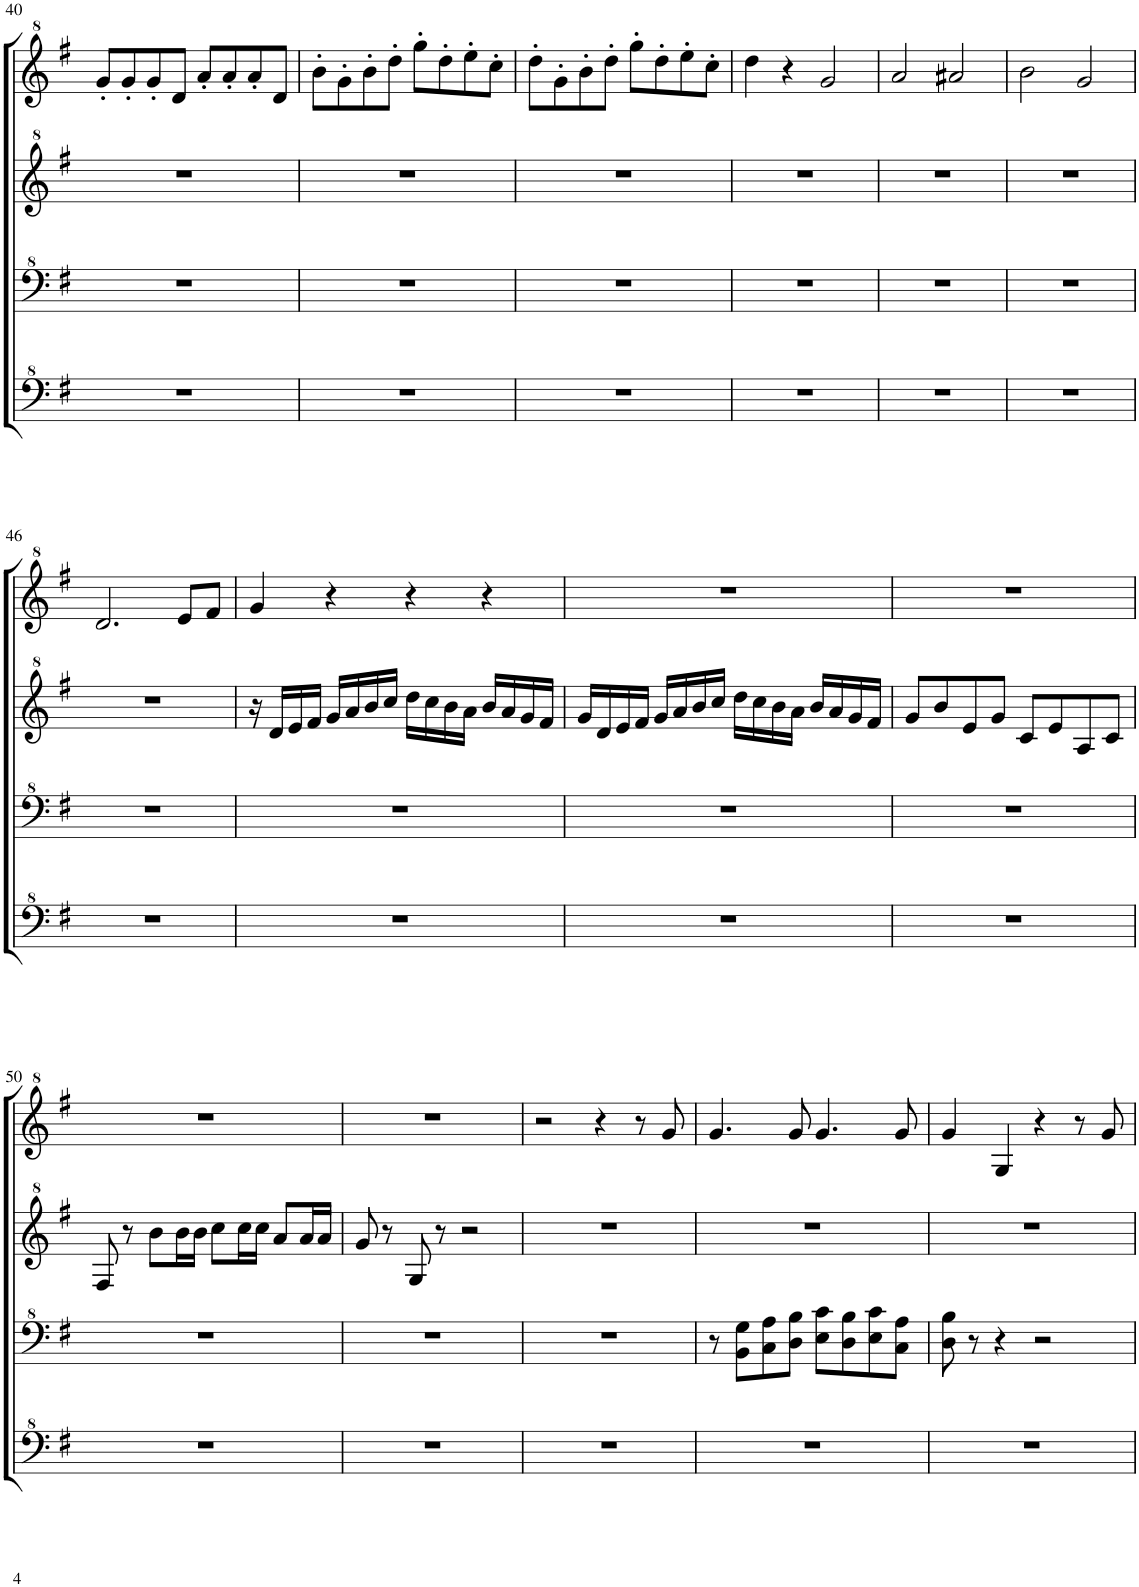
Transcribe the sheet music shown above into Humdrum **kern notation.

**kern	**kern	**kern	**kern
*part1	*part1	*part1	*part1
*staff4	*staff3	*staff2	*staff1
*I"Model III	*	*	*
!!LO:PB:g=z
*clefF^4	*clefF^4	*clefG^2	*clefG^2
*k[f#]	*k[f#]	*k[f#]	*k[f#]
*M4/4	*M4/4	*M4/4	*M4/4
=40	=40	=40	=40
1r	1r	1r	8gg'/L
.	.	.	8gg'/
.	.	.	8gg'/
.	.	.	8dd/J
.	.	.	8aa'/L
.	.	.	8aa'/
.	.	.	8aa'/
.	.	.	8dd/J
=41	=41	=41	=41
1r	1r	1r	8bb'\L
.	.	.	8gg'\
.	.	.	8bb'\
.	.	.	8ddd'\J
.	.	.	8ggg'\L
.	.	.	8ddd'\
.	.	.	8eee'\
.	.	.	8ccc'\J
=42	=42	=42	=42
1r	1r	1r	8ddd'\L
.	.	.	8gg'\
.	.	.	8bb'\
.	.	.	8ddd'\J
.	.	.	8ggg'\L
.	.	.	8ddd'\
.	.	.	8eee'\
.	.	.	8ccc'\J
=43	=43	=43	=43
1r	1r	1r	4ddd\
.	.	.	4r
.	.	.	2gg/
=44	=44	=44	=44
1r	1r	1r	2aa/
.	.	.	2aa#X/
=45	=45	=45	=45
1r	1r	1r	2bb\
.	.	.	2gg/
!!LO:LB:g=z
=46	=46	=46	=46
1r	1r	1r	2.dd/
.	.	.	8ee/L
.	.	.	8ff#/J
=47	=47	=47	=47
1r	1r	16r	4gg/
.	.	16dd/LL	.
.	.	16ee/	.
.	.	16ff#/JJ	.
.	.	16gg/LL	4r
.	.	16aa/	.
.	.	16bb/	.
.	.	16ccc/JJ	.
.	.	16ddd\LL	4r
.	.	16ccc\	.
.	.	16bb\	.
.	.	16aa\JJ	.
.	.	16bb/LL	4r
.	.	16aa/	.
.	.	16gg/	.
.	.	16ff#/JJ	.
=48	=48	=48	=48
1r	1r	16gg/LL	1r
.	.	16dd/	.
.	.	16ee/	.
.	.	16ff#/JJ	.
.	.	16gg/LL	.
.	.	16aa/	.
.	.	16bb/	.
.	.	16ccc/JJ	.
.	.	16ddd\LL	.
.	.	16ccc\	.
.	.	16bb\	.
.	.	16aa\JJ	.
.	.	16bb/LL	.
.	.	16aa/	.
.	.	16gg/	.
.	.	16ff#/JJ	.
=49	=49	=49	=49
1r	1r	8gg/L	1r
.	.	8bb/	.
.	.	8ee/	.
.	.	8gg/J	.
.	.	8cc/L	.
.	.	8ee/	.
.	.	8a/	.
.	.	8cc/J	.
!!LO:LB:g=z
=50	=50	=50	=50
1r	1r	8f#/	1r
.	.	8r	.
.	.	8bb\L	.
.	.	16bb\L	.
.	.	16bb\JJ	.
.	.	8ccc\L	.
.	.	16ccc\L	.
.	.	16ccc\JJ	.
.	.	8aa/L	.
.	.	16aa/L	.
.	.	16aa/JJ	.
=51	=51	=51	=51
1r	1r	8gg/	1r
.	.	8r	.
.	.	8g/	.
.	.	8r	.
.	.	2r	.
=52	=52	=52	=52
1r	1r	1r	2r
.	.	.	4r
.	.	.	8r
.	.	.	8gg/
=53	=53	=53	=53
1r	8r	1r	4.gg/
.	8B\ 8g\L	.	.
.	8c\ 8a\	.	.
.	8d\ 8b\J	.	8gg/
.	8e\ 8cc\L	.	4.gg/
.	8d\ 8b\	.	.
.	8e\ 8cc\	.	.
.	8c\ 8a\J	.	8gg/
=54	=54	=54	=54
1r	8d\ 8b\	1r	4gg/
.	8r	.	.
.	4r	.	4g/
.	2r	.	4r
.	.	.	8r
.	.	.	8gg/
=	=	=	=
*-	*-	*-	*-
